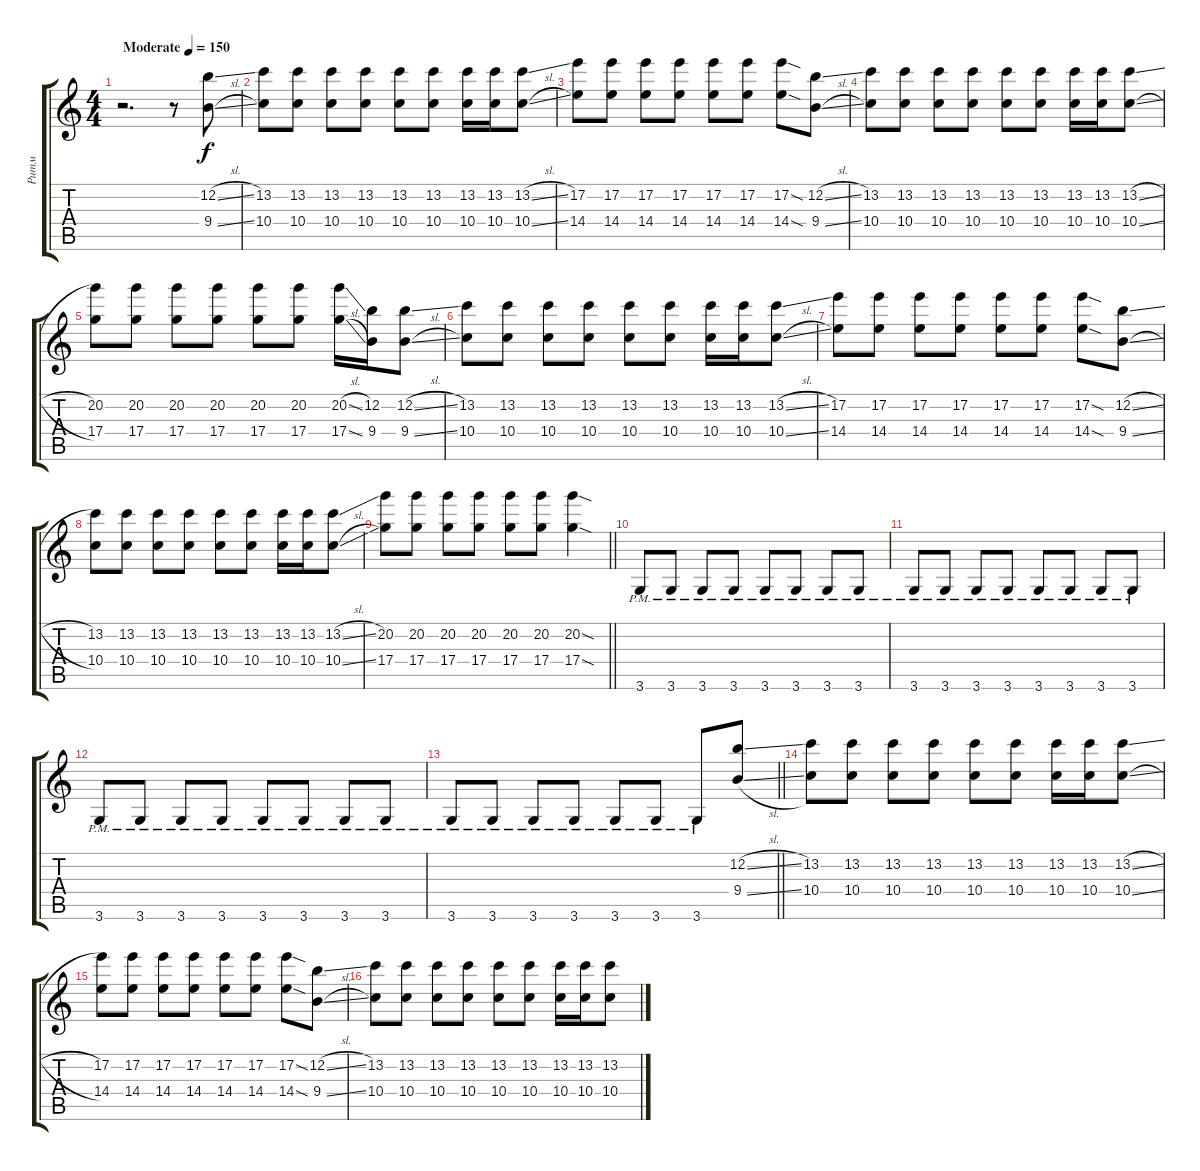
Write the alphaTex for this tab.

\track ("Ритм" "Ритм") {instrument distortionguitar}
\staff {score tabs}
\tuning (E4 B3 G3 D3 A2 E2) {hide}
\ts (4 4)
\tempo (150 "Moderate")
\clef g2
\ks c
r.2{d dy f instrument distortionguitar} r.8 (12.2{sl} 9.4{sl}).8 |
(13.2 10.4).8 (13.2 10.4).8 (13.2 10.4).8 (13.2 10.4).8 (13.2 10.4).8 (13.2 10.4).8 (13.2 10.4).16 (13.2 10.4).16 (13.2{sl} 10.4{sl}).8 |
(17.2 14.4).8 (17.2 14.4).8 (17.2 14.4).8 (17.2 14.4).8 (17.2 14.4).8 (17.2 14.4).8 (17.2{sod} 14.4{sod}).8 (12.2{sl} 9.4{sl}).8 |
(13.2 10.4).8 (13.2 10.4).8 (13.2 10.4).8 (13.2 10.4).8 (13.2 10.4).8 (13.2 10.4).8 (13.2 10.4).16 (13.2 10.4).16 (13.2{sl} 10.4{sl}).8 |
(20.2 17.4).8 (20.2 17.4).8 (20.2 17.4).8 (20.2 17.4).8 (20.2 17.4).8 (20.2 17.4).8 (20.2{sl} 17.4{sl}).16 (12.2 9.4).16 (12.2{sl} 9.4{sl}).8 |
(13.2 10.4).8 (13.2 10.4).8 (13.2 10.4).8 (13.2 10.4).8 (13.2 10.4).8 (13.2 10.4).8 (13.2 10.4).16 (13.2 10.4).16 (13.2{sl} 10.4{sl}).8 |
(17.2 14.4).8 (17.2 14.4).8 (17.2 14.4).8 (17.2 14.4).8 (17.2 14.4).8 (17.2 14.4).8 (17.2{sod} 14.4{sod}).8 (12.2{sl} 9.4{sl}).8 |
(13.2 10.4).8 (13.2 10.4).8 (13.2 10.4).8 (13.2 10.4).8 (13.2 10.4).8 (13.2 10.4).8 (13.2 10.4).16 (13.2 10.4).16 (13.2{sl} 10.4{sl}).8 |
\barLineRight lightlight
(20.2 17.4).8 (20.2 17.4).8 (20.2 17.4).8 (20.2 17.4).8 (20.2 17.4).8 (20.2 17.4).8 (20.2{sod} 17.4{sod}).4 |
3.6{pm}.8 3.6{pm}.8 3.6{pm}.8 3.6{pm}.8 3.6{pm}.8 3.6{pm}.8 3.6{pm}.8 3.6{pm}.8 |
3.6{pm}.8 3.6{pm}.8 3.6{pm}.8 3.6{pm}.8 3.6{pm}.8 3.6{pm}.8 3.6{pm}.8 3.6{pm}.8 |
3.6{pm}.8 3.6{pm}.8 3.6{pm}.8 3.6{pm}.8 3.6{pm}.8 3.6{pm}.8 3.6{pm}.8 3.6{pm}.8 |
\barLineRight lightlight
3.6{pm}.8 3.6{pm}.8 3.6{pm}.8 3.6{pm}.8 3.6{pm}.8 3.6{pm}.8 3.6{pm}.8 (12.2{sl} 9.4{sl}).8 |
(13.2 10.4).8 (13.2 10.4).8 (13.2 10.4).8 (13.2 10.4).8 (13.2 10.4).8 (13.2 10.4).8 (13.2 10.4).16 (13.2 10.4).16 (13.2{sl} 10.4{sl}).8 |
(17.2 14.4).8 (17.2 14.4).8 (17.2 14.4).8 (17.2 14.4).8 (17.2 14.4).8 (17.2 14.4).8 (17.2{sod} 14.4{sod}).8 (12.2{sl} 9.4{sl}).8 |
(13.2 10.4).8 (13.2 10.4).8 (13.2 10.4).8 (13.2 10.4).8 (13.2 10.4).8 (13.2 10.4).8 (13.2 10.4).16 (13.2 10.4).16 (13.2{sl} 10.4{sl}).8
